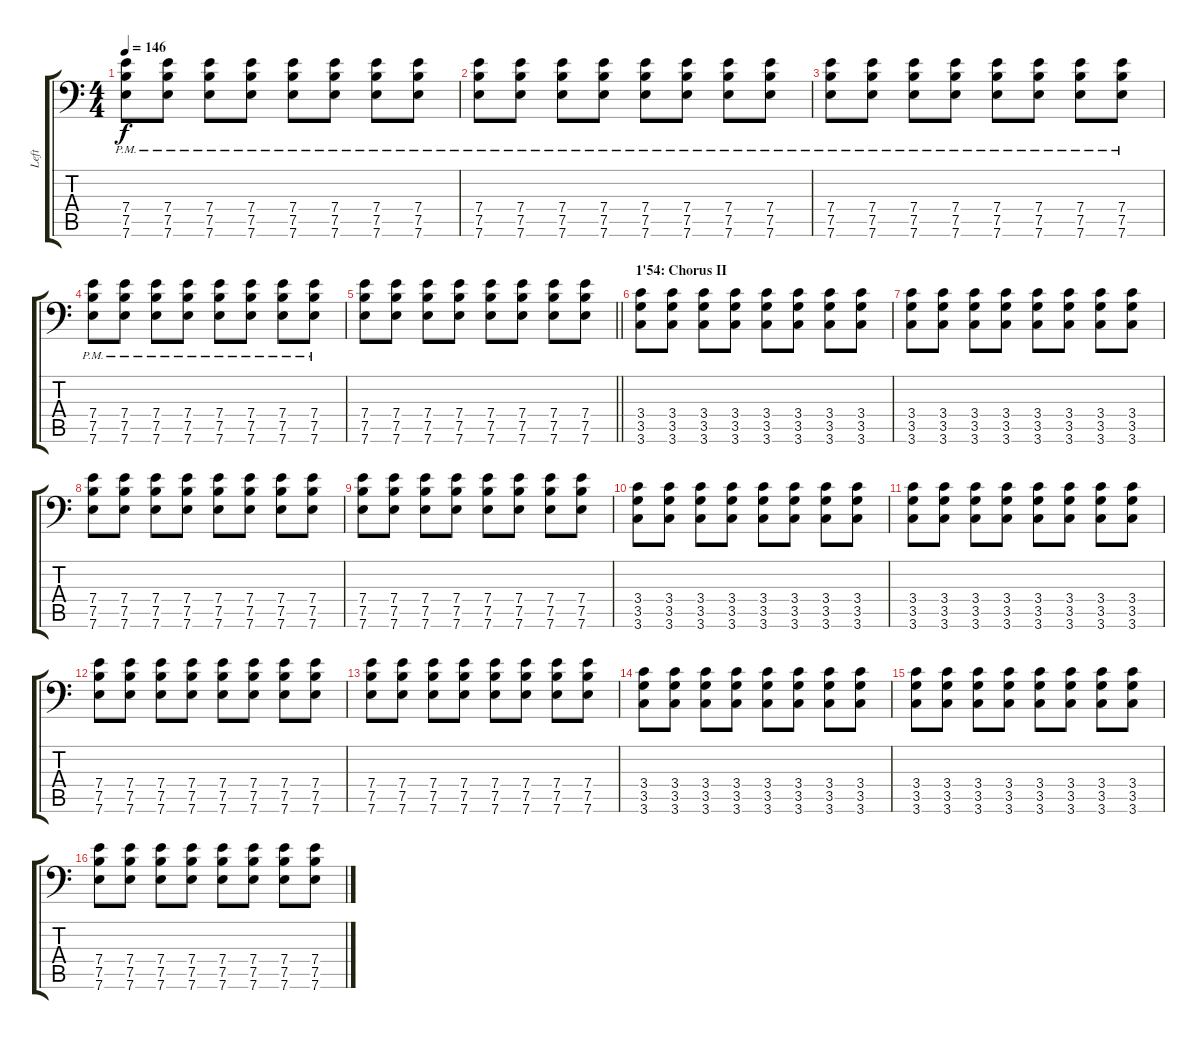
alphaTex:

\track ("Left" "Left") {instrument distortionguitar}
\staff {score tabs}
\tuning (B3 Gb3 D3 A2 E2 A1) {hide}
\ts (4 4)
\tempo 146
\clef f4
\ks c
(7.4{pm} 7.5{pm} 7.6{pm}).8{dy f} (7.4{pm} 7.5{pm} 7.6{pm}).8 (7.4{pm} 7.5{pm} 7.6{pm}).8 (7.4{pm} 7.5{pm} 7.6{pm}).8 (7.4{pm} 7.5{pm} 7.6{pm}).8 (7.4{pm} 7.5{pm} 7.6{pm}).8 (7.4{pm} 7.5{pm} 7.6{pm}).8 (7.4{pm} 7.5{pm} 7.6{pm}).8 |
(7.4{pm} 7.5{pm} 7.6{pm}).8 (7.4{pm} 7.5{pm} 7.6{pm}).8 (7.4{pm} 7.5{pm} 7.6{pm}).8 (7.4{pm} 7.5{pm} 7.6{pm}).8 (7.4{pm} 7.5{pm} 7.6{pm}).8 (7.4{pm} 7.5{pm} 7.6{pm}).8 (7.4{pm} 7.5{pm} 7.6{pm}).8 (7.4{pm} 7.5{pm} 7.6{pm}).8 |
(7.4{pm} 7.5{pm} 7.6{pm}).8 (7.4{pm} 7.5{pm} 7.6{pm}).8 (7.4{pm} 7.5{pm} 7.6{pm}).8 (7.4{pm} 7.5{pm} 7.6{pm}).8 (7.4{pm} 7.5{pm} 7.6{pm}).8 (7.4{pm} 7.5{pm} 7.6{pm}).8 (7.4{pm} 7.5{pm} 7.6{pm}).8 (7.4{pm} 7.5{pm} 7.6{pm}).8 |
(7.4{pm} 7.5{pm} 7.6{pm}).8 (7.4{pm} 7.5{pm} 7.6{pm}).8 (7.4{pm} 7.5{pm} 7.6{pm}).8 (7.4{pm} 7.5{pm} 7.6{pm}).8 (7.4{pm} 7.5{pm} 7.6{pm}).8 (7.4{pm} 7.5{pm} 7.6{pm}).8 (7.4{pm} 7.5{pm} 7.6{pm}).8 (7.4{pm} 7.5{pm} 7.6{pm}).8 |
\barLineRight lightlight
(7.4 7.5 7.6).8 (7.4 7.5 7.6).8 (7.4 7.5 7.6).8 (7.4 7.5 7.6).8 (7.4 7.5 7.6).8 (7.4 7.5 7.6).8 (7.4 7.5 7.6).8 (7.4 7.5 7.6).8 |
\section ("" "1'54: Chorus II")
(3.4 3.5 3.6).8 (3.4 3.5 3.6).8 (3.4 3.5 3.6).8 (3.4 3.5 3.6).8 (3.4 3.5 3.6).8 (3.4 3.5 3.6).8 (3.4 3.5 3.6).8 (3.4 3.5 3.6).8 |
(3.4 3.5 3.6).8 (3.4 3.5 3.6).8 (3.4 3.5 3.6).8 (3.4 3.5 3.6).8 (3.4 3.5 3.6).8 (3.4 3.5 3.6).8 (3.4 3.5 3.6).8 (3.4 3.5 3.6).8 |
(7.4 7.5 7.6).8 (7.4 7.5 7.6).8 (7.4 7.5 7.6).8 (7.4 7.5 7.6).8 (7.4 7.5 7.6).8 (7.4 7.5 7.6).8 (7.4 7.5 7.6).8 (7.4 7.5 7.6).8 |
(7.4 7.5 7.6).8 (7.4 7.5 7.6).8 (7.4 7.5 7.6).8 (7.4 7.5 7.6).8 (7.4 7.5 7.6).8 (7.4 7.5 7.6).8 (7.4 7.5 7.6).8 (7.4 7.5 7.6).8 |
(3.4 3.5 3.6).8 (3.4 3.5 3.6).8 (3.4 3.5 3.6).8 (3.4 3.5 3.6).8 (3.4 3.5 3.6).8 (3.4 3.5 3.6).8 (3.4 3.5 3.6).8 (3.4 3.5 3.6).8 |
(3.4 3.5 3.6).8 (3.4 3.5 3.6).8 (3.4 3.5 3.6).8 (3.4 3.5 3.6).8 (3.4 3.5 3.6).8 (3.4 3.5 3.6).8 (3.4 3.5 3.6).8 (3.4 3.5 3.6).8 |
(7.4 7.5 7.6).8 (7.4 7.5 7.6).8 (7.4 7.5 7.6).8 (7.4 7.5 7.6).8 (7.4 7.5 7.6).8 (7.4 7.5 7.6).8 (7.4 7.5 7.6).8 (7.4 7.5 7.6).8 |
(7.4 7.5 7.6).8 (7.4 7.5 7.6).8 (7.4 7.5 7.6).8 (7.4 7.5 7.6).8 (7.4 7.5 7.6).8 (7.4 7.5 7.6).8 (7.4 7.5 7.6).8 (7.4 7.5 7.6).8 |
(3.4 3.5 3.6).8 (3.4 3.5 3.6).8 (3.4 3.5 3.6).8 (3.4 3.5 3.6).8 (3.4 3.5 3.6).8 (3.4 3.5 3.6).8 (3.4 3.5 3.6).8 (3.4 3.5 3.6).8 |
(3.4 3.5 3.6).8 (3.4 3.5 3.6).8 (3.4 3.5 3.6).8 (3.4 3.5 3.6).8 (3.4 3.5 3.6).8 (3.4 3.5 3.6).8 (3.4 3.5 3.6).8 (3.4 3.5 3.6).8 |
(7.4 7.5 7.6).8 (7.4 7.5 7.6).8 (7.4 7.5 7.6).8 (7.4 7.5 7.6).8 (7.4 7.5 7.6).8 (7.4 7.5 7.6).8 (7.4 7.5 7.6).8 (7.4 7.5 7.6).8
